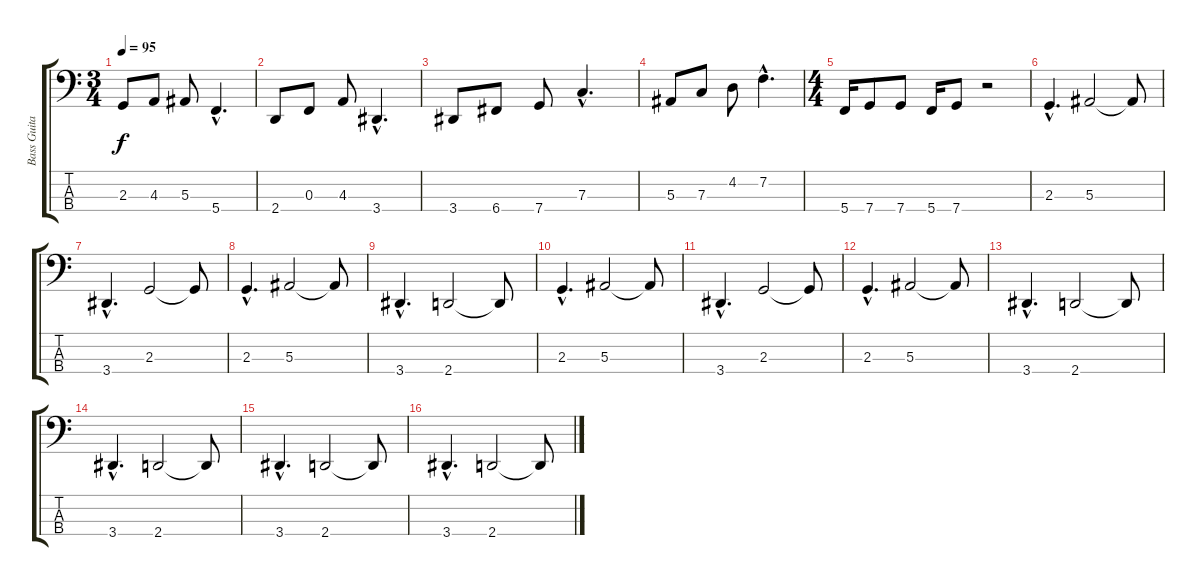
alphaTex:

\track ("Bass Guitar I" "Bass Guita") {instrument electricbassfinger}
\staff {score tabs}
\tuning (Eb2 Bb1 F1 C1) {hide}
\ts (3 4)
\tempo 95
\clef f4
\ks c
2.3.8{dy f} 4.3.8 5.3.8 5.4{hac}.4{d} |
2.4.8 0.3.8 4.3.8 3.4{hac}.4{d} |
3.4.8 6.4.8 7.4.8 7.3{hac}.4{d} |
5.3.8 7.3.8 4.2.8 7.2{hac}.4{d} |
\ts (4 4)
5.4.16 7.4.8 7.4.8 5.4.16 7.4.8 r.2 |
2.3{hac}.4{d} 5.3.2 5.3{t}.8 |
3.4{hac}.4{d} 2.3.2 2.3{t}.8 |
2.3{hac}.4{d} 5.3.2 5.3{t}.8 |
3.4{hac}.4{d} 2.4.2 2.4{t}.8 |
2.3{hac}.4{d} 5.3.2 5.3{t}.8 |
3.4{hac}.4{d} 2.3.2 2.3{t}.8 |
2.3{hac}.4{d} 5.3.2 5.3{t}.8 |
3.4{hac}.4{d} 2.4.2 2.4{t}.8 |
3.4{hac}.4{d} 2.4.2 2.4{t}.8 |
3.4{hac}.4{d} 2.4.2 2.4{t}.8 |
3.4{hac}.4{d} 2.4.2 2.4{t}.8
